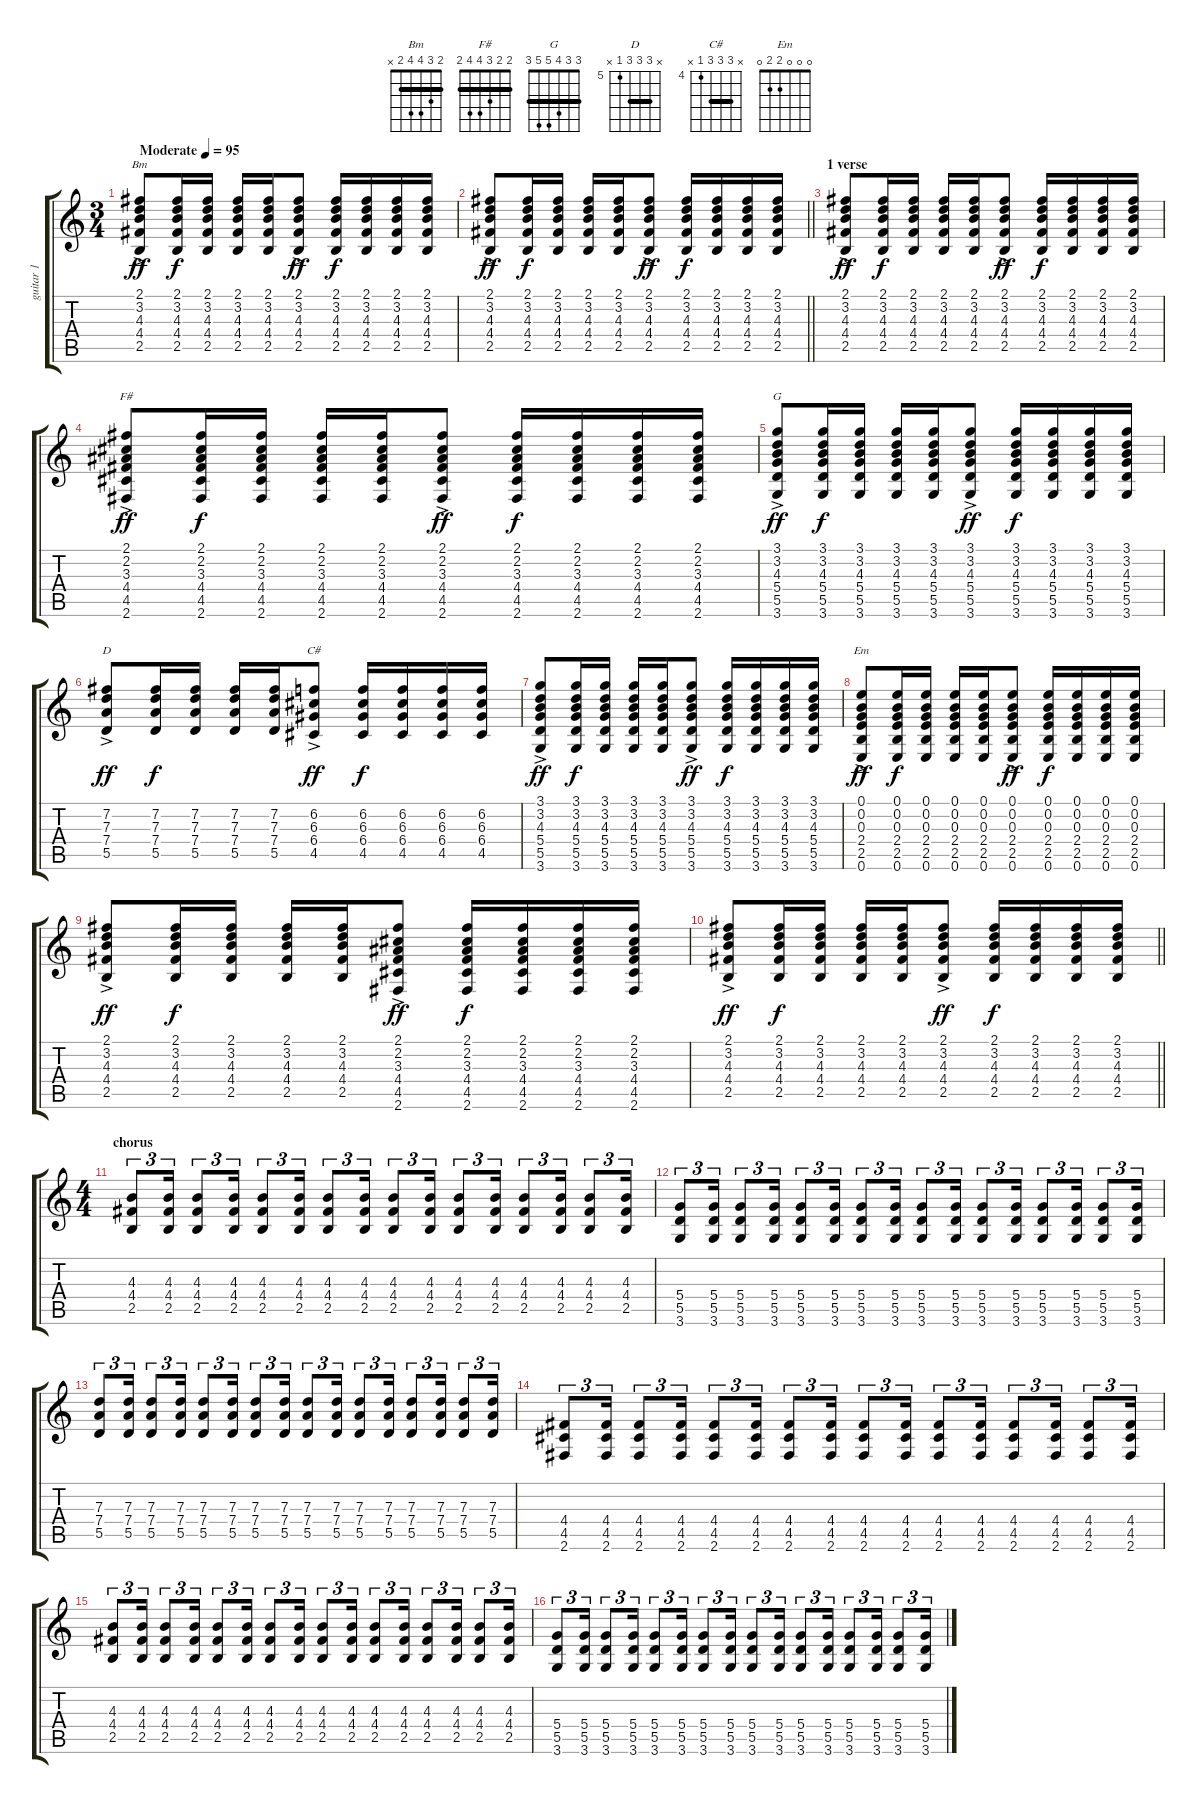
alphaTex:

\track ("guitar 1" "guitar 1") {instrument acousticguitarsteel}
\staff {score tabs}
\tuning (E4 B3 G3 D3 A2 E2) {hide}
\chord ("Bm" 2 3 4 4 2 x) {barre 2}
\chord ("F#" 2 2 3 4 4 2) {barre 2}
\chord ("G" 3 3 4 5 5 3) {barre 3}
\chord ("D" x 7 7 7 5 x) {firstfret 5 barre 7}
\chord ("C#" x 6 6 6 4 x) {firstfret 4 barre 6}
\chord ("Em" 0 0 0 2 2 0)
\ts (3 4)
\tempo (95 "Moderate")
\clef g2
\ks c
(2.1{ac} 3.2{ac} 4.3{ac} 4.4{ac} 2.5{ac}).8{ch "Bm" dy ff instrument acousticguitarsteel} (2.1 3.2 4.3 4.4 2.5).16{dy f} (2.1 3.2 4.3 4.4 2.5).16 (2.1 3.2 4.3 4.4 2.5).16 (2.1 3.2 4.3 4.4 2.5).16 (2.1{ac} 3.2{ac} 4.3{ac} 4.4{ac} 2.5{ac}).8{dy ff} (2.1 3.2 4.3 4.4 2.5).16{dy f} (2.1 3.2 4.3 4.4 2.5).16 (2.1 3.2 4.3 4.4 2.5).16 (2.1 3.2 4.3 4.4 2.5).16 |
\barLineRight lightlight
(2.1{ac} 3.2{ac} 4.3{ac} 4.4{ac} 2.5{ac}).8{dy ff} (2.1 3.2 4.3 4.4 2.5).16{dy f} (2.1 3.2 4.3 4.4 2.5).16 (2.1 3.2 4.3 4.4 2.5).16 (2.1 3.2 4.3 4.4 2.5).16 (2.1{ac} 3.2{ac} 4.3{ac} 4.4{ac} 2.5{ac}).8{dy ff} (2.1 3.2 4.3 4.4 2.5).16{dy f} (2.1 3.2 4.3 4.4 2.5).16 (2.1 3.2 4.3 4.4 2.5).16 (2.1 3.2 4.3 4.4 2.5).16 |
\section ("" "1 verse")
(2.1{ac} 3.2{ac} 4.3{ac} 4.4{ac} 2.5{ac}).8{dy ff} (2.1 3.2 4.3 4.4 2.5).16{dy f} (2.1 3.2 4.3 4.4 2.5).16 (2.1 3.2 4.3 4.4 2.5).16 (2.1 3.2 4.3 4.4 2.5).16 (2.1{ac} 3.2{ac} 4.3{ac} 4.4{ac} 2.5{ac}).8{dy ff} (2.1 3.2 4.3 4.4 2.5).16{dy f} (2.1 3.2 4.3 4.4 2.5).16 (2.1 3.2 4.3 4.4 2.5).16 (2.1 3.2 4.3 4.4 2.5).16 |
(2.1{ac} 2.2{ac} 3.3{ac} 4.4{ac} 4.5{ac} 2.6{ac}).8{ch "F#" dy ff} (2.1 2.2 3.3 4.4 4.5 2.6).16{dy f} (2.1 2.2 3.3 4.4 4.5 2.6).16 (2.1 2.2 3.3 4.4 4.5 2.6).16 (2.1 2.2 3.3 4.4 4.5 2.6).16 (2.1{ac} 2.2{ac} 3.3{ac} 4.4{ac} 4.5{ac} 2.6{ac}).8{dy ff} (2.1 2.2 3.3 4.4 4.5 2.6).16{dy f} (2.1 2.2 3.3 4.4 4.5 2.6).16 (2.1 2.2 3.3 4.4 4.5 2.6).16 (2.1 2.2 3.3 4.4 4.5 2.6).16 |
(3.1{ac} 3.2{ac} 4.3{ac} 5.4{ac} 5.5{ac} 3.6{ac}).8{ch "G" dy ff} (3.1 3.2 4.3 5.4 5.5 3.6).16{dy f} (3.1 3.2 4.3 5.4 5.5 3.6).16 (3.1 3.2 4.3 5.4 5.5 3.6).16 (3.1 3.2 4.3 5.4 5.5 3.6).16 (3.1{ac} 3.2{ac} 4.3{ac} 5.4{ac} 5.5{ac} 3.6{ac}).8{dy ff} (3.1 3.2 4.3 5.4 5.5 3.6).16{dy f} (3.1 3.2 4.3 5.4 5.5 3.6).16 (3.1 3.2 4.3 5.4 5.5 3.6).16 (3.1 3.2 4.3 5.4 5.5 3.6).16 |
(7.2 7.3{ac} 7.4{ac} 5.5{ac}).8{ch "D" dy ff} (7.2 7.3 7.4 5.5).16{dy f} (7.2 7.3 7.4 5.5).16 (7.2 7.3 7.4 5.5).16 (7.2 7.3 7.4 5.5).16 (6.2 6.3{ac} 6.4{ac} 4.5{ac}).8{ch "C#" dy ff} (6.2 6.3 6.4 4.5).16{dy f} (6.2 6.3 6.4 4.5).16 (6.2 6.3 6.4 4.5).16 (6.2 6.3 6.4 4.5).16 |
(3.1{ac} 3.2{ac} 4.3{ac} 5.4{ac} 5.5{ac} 3.6{ac}).8{dy ff} (3.1 3.2 4.3 5.4 5.5 3.6).16{dy f} (3.1 3.2 4.3 5.4 5.5 3.6).16 (3.1 3.2 4.3 5.4 5.5 3.6).16 (3.1 3.2 4.3 5.4 5.5 3.6).16 (3.1{ac} 3.2{ac} 4.3{ac} 5.4{ac} 5.5{ac} 3.6{ac}).8{dy ff} (3.1 3.2 4.3 5.4 5.5 3.6).16{dy f} (3.1 3.2 4.3 5.4 5.5 3.6).16 (3.1 3.2 4.3 5.4 5.5 3.6).16 (3.1 3.2 4.3 5.4 5.5 3.6).16 |
(0.1{ac} 0.2{ac} 0.3{ac} 2.4{ac} 2.5{ac} 0.6{ac}).8{ch "Em" dy ff} (0.1 0.2 0.3 2.4 2.5 0.6).16{dy f} (0.1 0.2 0.3 2.4 2.5 0.6).16 (0.1 0.2 0.3 2.4 2.5 0.6).16 (0.1 0.2 0.3 2.4 2.5 0.6).16 (0.1{ac} 0.2{ac} 0.3{ac} 2.4{ac} 2.5{ac} 0.6{ac}).8{dy ff} (0.1 0.2 0.3 2.4 2.5 0.6).16{dy f} (0.1 0.2 0.3 2.4 2.5 0.6).16 (0.1 0.2 0.3 2.4 2.5 0.6).16 (0.1 0.2 0.3 2.4 2.5 0.6).16 |
(2.1{ac} 3.2{ac} 4.3{ac} 4.4{ac} 2.5{ac}).8{dy ff} (2.1 3.2 4.3 4.4 2.5).16{dy f} (2.1 3.2 4.3 4.4 2.5).16 (2.1 3.2 4.3 4.4 2.5).16 (2.1 3.2 4.3 4.4 2.5).16 (2.1{ac} 2.2{ac} 3.3{ac} 4.4{ac} 4.5{ac} 2.6{ac}).8{dy ff} (2.1 2.2 3.3 4.4 4.5 2.6).16{dy f} (2.1 2.2 3.3 4.4 4.5 2.6).16 (2.1 2.2 3.3 4.4 4.5 2.6).16 (2.1 2.2 3.3 4.4 4.5 2.6).16 |
\barLineRight lightlight
(2.1{ac} 3.2{ac} 4.3{ac} 4.4{ac} 2.5{ac}).8{dy ff} (2.1 3.2 4.3 4.4 2.5).16{dy f} (2.1 3.2 4.3 4.4 2.5).16 (2.1 3.2 4.3 4.4 2.5).16 (2.1 3.2 4.3 4.4 2.5).16 (2.1{ac} 3.2{ac} 4.3{ac} 4.4{ac} 2.5{ac}).8{dy ff} (2.1 3.2 4.3 4.4 2.5).16{dy f} (2.1 3.2 4.3 4.4 2.5).16 (2.1 3.2 4.3 4.4 2.5).16 (2.1 3.2 4.3 4.4 2.5).16 |
\ts (4 4)
\section ("" "chorus")
(4.3 4.4 2.5).8{tu (3 2) instrument overdrivenguitar} (4.3 4.4 2.5).16{tu (3 2)} (4.3 4.4 2.5).8{tu (3 2)} (4.3 4.4 2.5).16{tu (3 2)} (4.3 4.4 2.5).8{tu (3 2)} (4.3 4.4 2.5).16{tu (3 2)} (4.3 4.4 2.5).8{tu (3 2)} (4.3 4.4 2.5).16{tu (3 2)} (4.3 4.4 2.5).8{tu (3 2)} (4.3 4.4 2.5).16{tu (3 2)} (4.3 4.4 2.5).8{tu (3 2)} (4.3 4.4 2.5).16{tu (3 2)} (4.3 4.4 2.5).8{tu (3 2)} (4.3 4.4 2.5).16{tu (3 2)} (4.3 4.4 2.5).8{tu (3 2)} (4.3 4.4 2.5).16{tu (3 2)} |
(5.4 5.5 3.6).8{tu (3 2)} (5.4 5.5 3.6).16{tu (3 2)} (5.4 5.5 3.6).8{tu (3 2)} (5.4 5.5 3.6).16{tu (3 2)} (5.4 5.5 3.6).8{tu (3 2)} (5.4 5.5 3.6).16{tu (3 2)} (5.4 5.5 3.6).8{tu (3 2)} (5.4 5.5 3.6).16{tu (3 2)} (5.4 5.5 3.6).8{tu (3 2)} (5.4 5.5 3.6).16{tu (3 2)} (5.4 5.5 3.6).8{tu (3 2)} (5.4 5.5 3.6).16{tu (3 2)} (5.4 5.5 3.6).8{tu (3 2)} (5.4 5.5 3.6).16{tu (3 2)} (5.4 5.5 3.6).8{tu (3 2)} (5.4 5.5 3.6).16{tu (3 2)} |
(7.3 7.4 5.5).8{tu (3 2)} (7.3 7.4 5.5).16{tu (3 2)} (7.3 7.4 5.5).8{tu (3 2)} (7.3 7.4 5.5).16{tu (3 2)} (7.3 7.4 5.5).8{tu (3 2)} (7.3 7.4 5.5).16{tu (3 2)} (7.3 7.4 5.5).8{tu (3 2)} (7.3 7.4 5.5).16{tu (3 2)} (7.3 7.4 5.5).8{tu (3 2)} (7.3 7.4 5.5).16{tu (3 2)} (7.3 7.4 5.5).8{tu (3 2)} (7.3 7.4 5.5).16{tu (3 2)} (7.3 7.4 5.5).8{tu (3 2)} (7.3 7.4 5.5).16{tu (3 2)} (7.3 7.4 5.5).8{tu (3 2)} (7.3 7.4 5.5).16{tu (3 2)} |
(4.4 4.5 2.6).8{tu (3 2)} (4.4 4.5 2.6).16{tu (3 2)} (4.4 4.5 2.6).8{tu (3 2)} (4.4 4.5 2.6).16{tu (3 2)} (4.4 4.5 2.6).8{tu (3 2)} (4.4 4.5 2.6).16{tu (3 2)} (4.4 4.5 2.6).8{tu (3 2)} (4.4 4.5 2.6).16{tu (3 2)} (4.4 4.5 2.6).8{tu (3 2)} (4.4 4.5 2.6).16{tu (3 2)} (4.4 4.5 2.6).8{tu (3 2)} (4.4 4.5 2.6).16{tu (3 2)} (4.4 4.5 2.6).8{tu (3 2)} (4.4 4.5 2.6).16{tu (3 2)} (4.4 4.5 2.6).8{tu (3 2)} (4.4 4.5 2.6).16{tu (3 2)} |
(4.3 4.4 2.5).8{tu (3 2)} (4.3 4.4 2.5).16{tu (3 2)} (4.3 4.4 2.5).8{tu (3 2)} (4.3 4.4 2.5).16{tu (3 2)} (4.3 4.4 2.5).8{tu (3 2)} (4.3 4.4 2.5).16{tu (3 2)} (4.3 4.4 2.5).8{tu (3 2)} (4.3 4.4 2.5).16{tu (3 2)} (4.3 4.4 2.5).8{tu (3 2)} (4.3 4.4 2.5).16{tu (3 2)} (4.3 4.4 2.5).8{tu (3 2)} (4.3 4.4 2.5).16{tu (3 2)} (4.3 4.4 2.5).8{tu (3 2)} (4.3 4.4 2.5).16{tu (3 2)} (4.3 4.4 2.5).8{tu (3 2)} (4.3 4.4 2.5).16{tu (3 2)} |
(5.4 5.5 3.6).8{tu (3 2)} (5.4 5.5 3.6).16{tu (3 2)} (5.4 5.5 3.6).8{tu (3 2)} (5.4 5.5 3.6).16{tu (3 2)} (5.4 5.5 3.6).8{tu (3 2)} (5.4 5.5 3.6).16{tu (3 2)} (5.4 5.5 3.6).8{tu (3 2)} (5.4 5.5 3.6).16{tu (3 2)} (5.4 5.5 3.6).8{tu (3 2)} (5.4 5.5 3.6).16{tu (3 2)} (5.4 5.5 3.6).8{tu (3 2)} (5.4 5.5 3.6).16{tu (3 2)} (5.4 5.5 3.6).8{tu (3 2)} (5.4 5.5 3.6).16{tu (3 2)} (5.4 5.5 3.6).8{tu (3 2)} (5.4 5.5 3.6).16{tu (3 2)}
